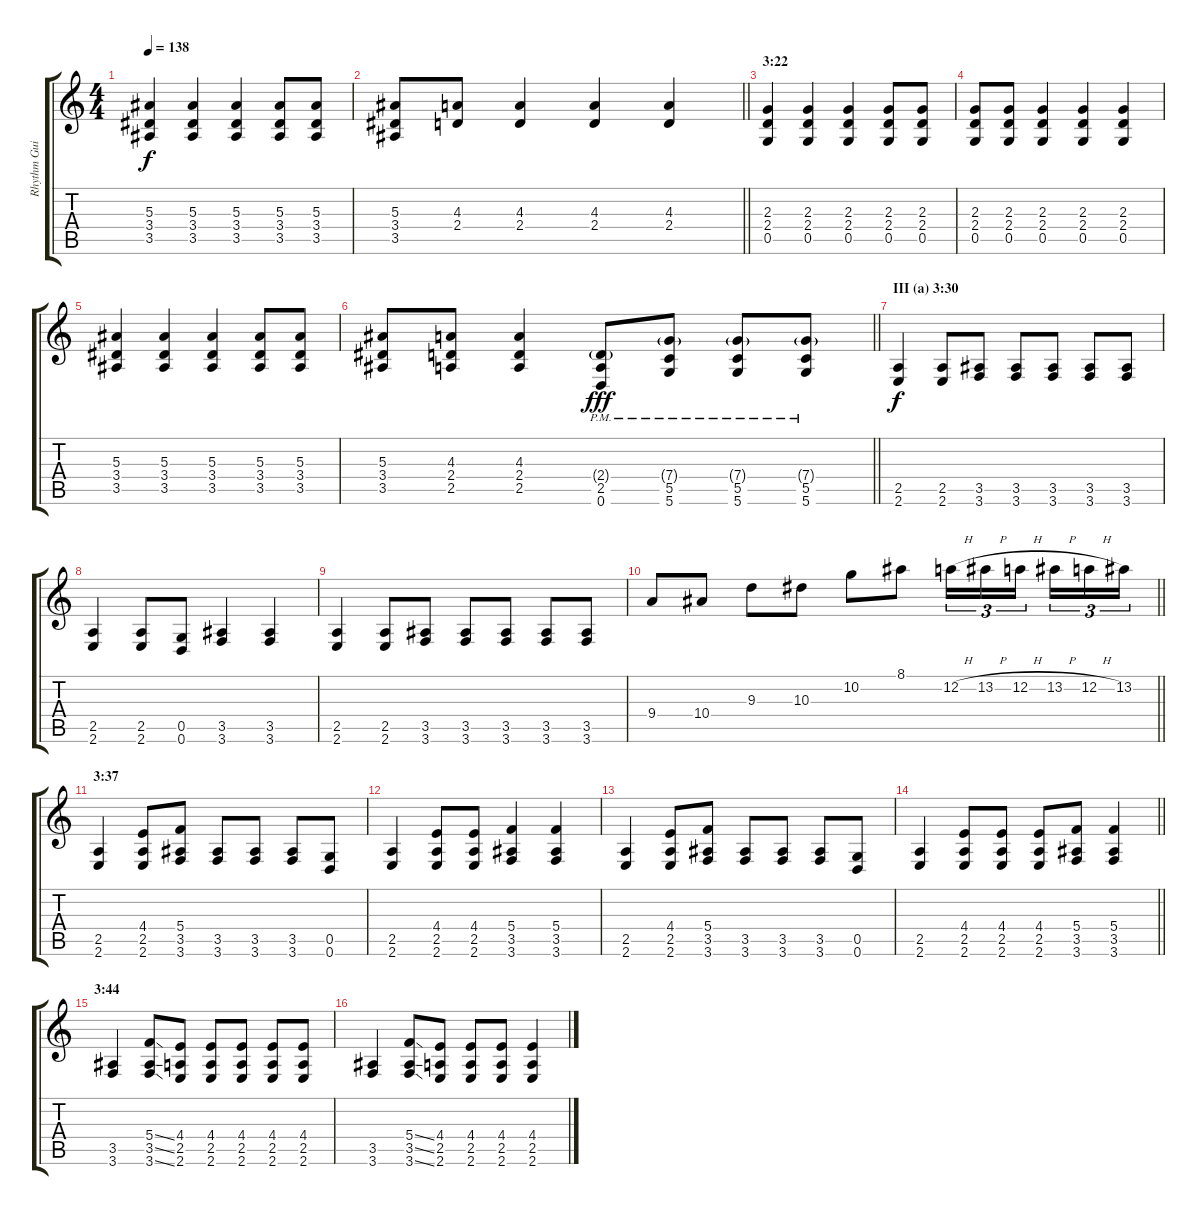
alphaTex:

\track ("Rhythm Guitar" "Rhythm Gui") {instrument distortionguitar}
\staff {score tabs}
\tuning (D4 A3 F3 C3 G2 D2) {hide}
\ts (4 4)
\tempo 138
\clef g2
\ks c
(5.3 3.4 3.5).4{dy f} (5.3 3.4 3.5).4 (5.3 3.4 3.5).4 (5.3 3.4 3.5).8 (5.3 3.4 3.5).8 |
\barLineRight lightlight
(5.3 3.4 3.5).8 (4.3 2.4).8 (4.3 2.4).4 (4.3 2.4).4 (4.3 2.4).4 |
\section ("" "3:22")
(2.3 2.4 0.5).4 (2.3 2.4 0.5).4 (2.3 2.4 0.5).4 (2.3 2.4 0.5).8 (2.3 2.4 0.5).8 |
(2.3 2.4 0.5).8 (2.3 2.4 0.5).8 (2.3 2.4 0.5).4 (2.3 2.4 0.5).4 (2.3 2.4 0.5).4 |
(5.3 3.4 3.5).4 (5.3 3.4 3.5).4 (5.3 3.4 3.5).4 (5.3 3.4 3.5).8 (5.3 3.4 3.5).8 |
\barLineRight lightlight
(5.3 3.4 3.5).8 (4.3 2.4 2.5).8 (4.3 2.4 2.5).4 (2.4{g pm} 2.5{pm} 0.6{pm}).8{dy fff} (7.4{g pm} 5.5{pm} 5.6{pm}).8 (7.4{g pm} 5.5{pm} 5.6{pm}).8 (7.4{g pm} 5.5{pm} 5.6{pm}).8 |
\section ("" "III (a) 3:30")
(2.5 2.6).4{dy f} (2.5 2.6).8 (3.5 3.6).8 (3.5 3.6).8 (3.5 3.6).8 (3.5 3.6).8 (3.5 3.6).8 |
(2.5 2.6).4 (2.5 2.6).8 (0.5 0.6).8 (3.5 3.6).4 (3.5 3.6).4 |
(2.5 2.6).4 (2.5 2.6).8 (3.5 3.6).8 (3.5 3.6).8 (3.5 3.6).8 (3.5 3.6).8 (3.5 3.6).8 |
\barLineRight lightlight
9.4.8 10.4.8 9.3.8 10.3.8 10.2.8 8.1.8 12.2{h}.16{tu (3 2)} 13.2{h}.16{tu (3 2)} 12.2{h}.16{tu (3 2) beam splitsecondary} 13.2{h}.16{tu (3 2)} 12.2{h}.16{tu (3 2)} 13.2.16{tu (3 2)} |
\section ("" "3:37")
(2.5 2.6).4 (4.4 2.5 2.6).8 (5.4 3.5 3.6).8 (3.5 3.6).8 (3.5 3.6).8 (3.5 3.6).8 (0.5 0.6).8 |
(2.5 2.6).4 (4.4 2.5 2.6).8 (4.4 2.5 2.6).8 (5.4 3.5 3.6).4 (5.4 3.5 3.6).4 |
(2.5 2.6).4 (4.4 2.5 2.6).8 (5.4 3.5 3.6).8 (3.5 3.6).8 (3.5 3.6).8 (3.5 3.6).8 (0.5 0.6).8 |
\barLineRight lightlight
(2.5 2.6).4 (4.4 2.5 2.6).8 (4.4 2.5 2.6).8 (4.4 2.5 2.6).8 (5.4 3.5 3.6).8 (5.4 3.5 3.6).4 |
\section ("" "3:44")
(3.5 3.6).4 (5.4{ss} 3.5{ss} 3.6{ss}).8 (4.4 2.5 2.6).8 (4.4 2.5 2.6).8 (4.4 2.5 2.6).8 (4.4 2.5 2.6).8 (4.4 2.5 2.6).8 |
(3.5 3.6).4 (5.4{ss} 3.5{ss} 3.6{ss}).8 (4.4 2.5 2.6).8 (4.4 2.5 2.6).8 (4.4 2.5 2.6).8 (4.4 2.5 2.6).4
